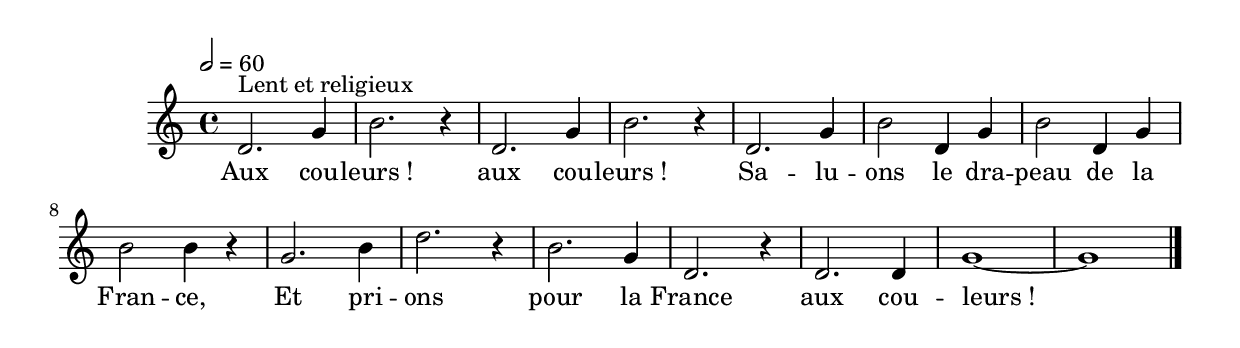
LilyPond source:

%Compilation:lilypond CouleursDuSoir.ly
%Apercu:evince CouleursDuSoir.pdf
%Esclaves:timidity -ia CouleursDuSoir.midi
\version "2.12.1"
\include "italiano.ly"

\header {
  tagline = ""
  composer = ""
}                                        

MetriqueArmure = {
  \tempo 2=60
  \time 4/4
  \key do \major
}

italique = { \override Score . LyricText #'font-shape = #'italic }

roman = { \override Score . LyricText #'font-shape = #'roman }

MusiqueTheme = \relative do' {
	re2.^"Lent et religieux" sol4
	si2. r4
	re,2. sol4
	si2. r4
	re,2. sol4
	si2 re,4 sol
	si2 re,4 sol
	si2 si4 r
	sol2. si4
	re2. r4
	si2. sol4
	re2. r4
	re2. re4
	sol1~ sol1 \bar "|."
}

Paroles = \lyricmode {
	Aux cou -- leurs_!
	aux cou -- leurs_!
	Sa -- lu -- ons le dra -- peau de la Fran -- ce,
	Et pri -- ons pour la France aux cou -- leurs_!
}

\score{
    \new Staff <<
      \set Staff.midiInstrument = "flute"
      \new Voice = "theme" {
	\autoBeamOff
	\MetriqueArmure
	\MusiqueTheme
      }
      \new Lyrics \lyricsto theme {
	\Paroles
      }                       
    >>
\layout{}
\midi{}
}
